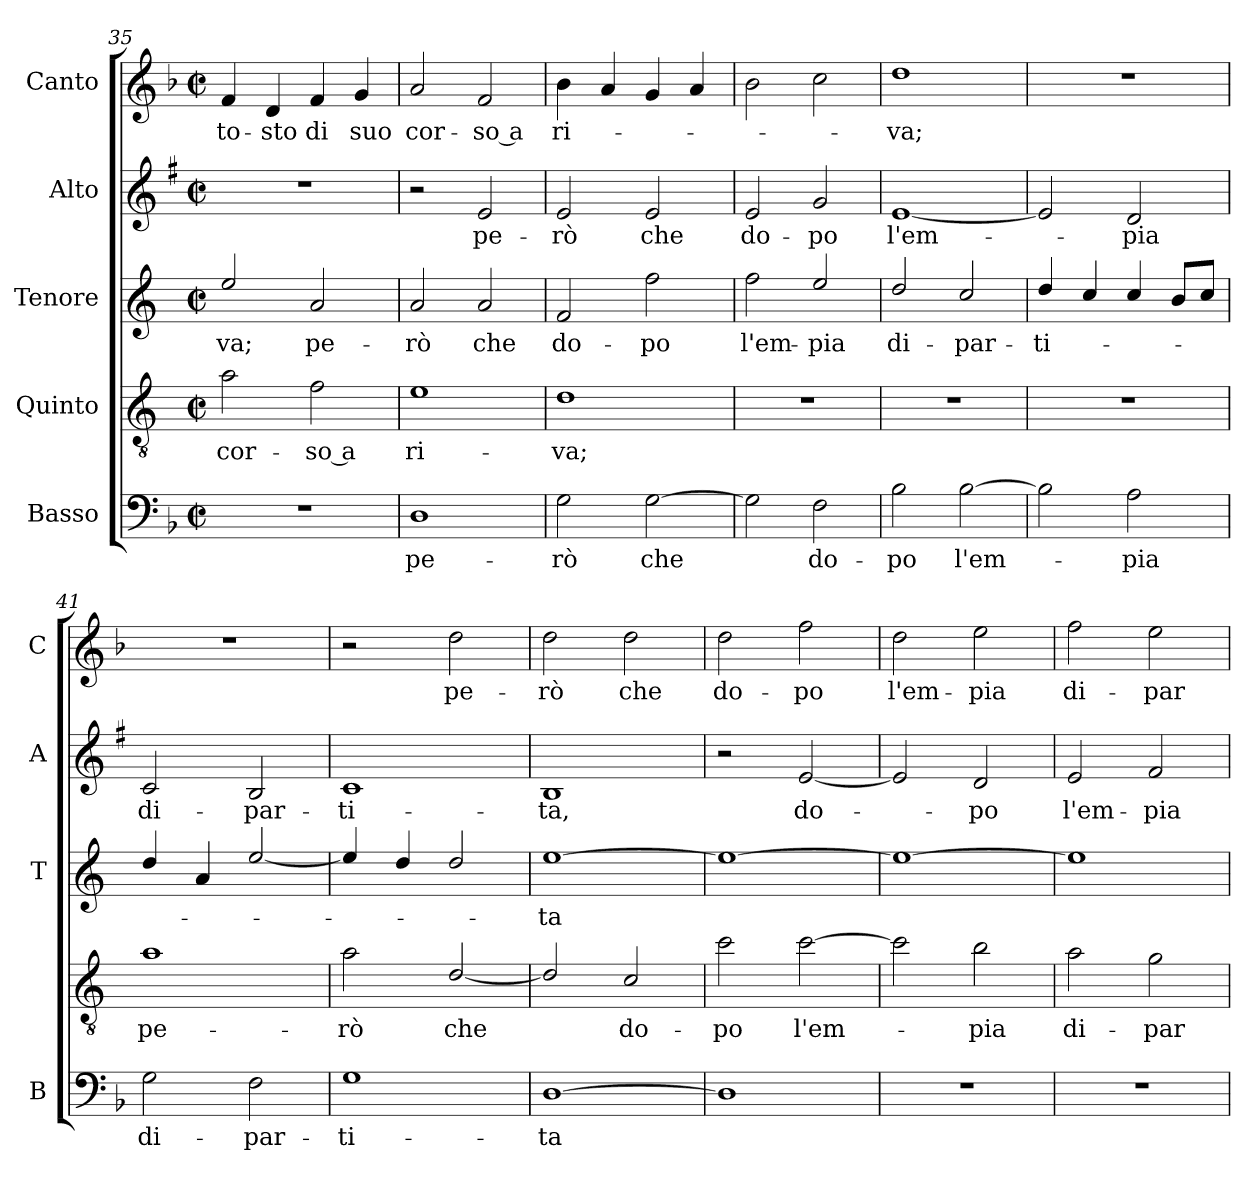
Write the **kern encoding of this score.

**kern	**text	**kern	**text	**kern	**text	**kern	**text	**kern	**text
*part5	*part5	*part4	*part4	*part3	*part3	*part2	*part2	*part1	*part1
*staff5	*staff5	*staff4	*staff4	*staff3	*staff3	*staff2	*staff2	*staff1	*staff1
*I"Basso	*	*I"Quinto	*	*I"Tenore	*	*I"Alto	*	*I"Canto	*
*I'B	*	*	*	*I'T	*	*I'A	*	*I'C	*
*clefF4	*	*clefGv2	*	*clefG2	*	*clefG2	*	*clefG2	*
*	*	*ITrd4c7	*	*ITrd4c7	*	*ITrd1c2	*	*	*
*k[b-]	*	*k[b-]	*	*k[b-]	*	*k[b-]	*	*k[b-]	*
*F:	*	*F:	*	*F:	*	*F:	*	*F:	*
*M2/2	*	*M2/2	*	*M2/2	*	*M2/2	*	*M2/2	*
*met(c|)	*	*met(c|)	*	*met(c|)	*	*met(c|)	*	*met(c|)	*
=35	=35	=35	=35	=35	=35	=35	=35	=35	=35
!	!	!	!LO:LY:b	!	!	!	!	!	!
!	!	!	!	!	!LO:LY:b	!	!	!	!
!	!	!	!	!	!	!	!	!	!LO:LY:b
1r	.	2d\	cor-	2a/	-va;	1r	.	4f/	to-
!	!	!	!	!	!	!	!	!	!LO:LY:b
.	.	.	.	.	.	.	.	4d/	-sto
!	!	!	!LO:LY:b	!	!	!	!	!	!
!	!	!	!	!	!LO:LY:b	!	!	!	!
!	!	!	!	!	!	!	!	!	!LO:LY:b
.	.	2B-\	-so a	2d/	pe-	.	.	4f/	di
!	!	!	!	!	!	!	!	!	!LO:LY:b
.	.	.	.	.	.	.	.	4g/	suo
=36	=36	=36	=36	=36	=36	=36	=36	=36	=36
!	!LO:LY:b	!	!	!	!	!	!	!	!
!	!	!	!LO:LY:b	!	!	!	!	!	!
!	!	!	!	!	!LO:LY:b	!	!	!	!
!	!	!	!	!	!	!	!	!	!LO:LY:b
1D	pe-	1A	ri-	2d/	-rò	2r	.	2a/	cor-
!	!	!	!	!	!LO:LY:b	!	!	!	!
!	!	!	!	!	!	!	!LO:LY:b	!	!
!	!	!	!	!	!	!	!	!	!LO:LY:b
.	.	.	.	2d/	che	2d/	pe-	2f/	-so a
!!LO:PB:g=z
=37	=37	=37	=37	=37	=37	=37	=37	=37	=37
!	!LO:LY:b	!	!	!	!	!	!	!	!
!	!	!	!LO:LY:b	!	!	!	!	!	!
!	!	!	!	!	!LO:LY:b	!	!	!	!
!	!	!	!	!	!	!	!LO:LY:b	!	!
!	!	!	!	!	!	!	!	!	!LO:LY:b
2G\	-rò	1G	-va;	2B-/	do-	2d/	-rò	4b-\	ri-
.	.	.	.	.	.	.	.	4a/	.
!	!LO:LY:b	!	!	!	!	!	!	!	!
!	!	!	!	!	!LO:LY:b	!	!	!	!
!	!	!	!	!	!	!	!LO:LY:b	!	!
[2G\	che	.	.	2b-\	-po	2d/	che	4g/	.
.	.	.	.	.	.	.	.	4a/	.
=38	=38	=38	=38	=38	=38	=38	=38	=38	=38
!	!	!	!	!	!LO:LY:b	!	!	!	!
!	!	!	!	!	!	!	!LO:LY:b	!	!
2G\]	.	1r	.	2b-\	l'em-	2d/	do-	2b-\	.
!	!LO:LY:b	!	!	!	!	!	!	!	!
!	!	!	!	!	!LO:LY:b	!	!	!	!
!	!	!	!	!	!	!	!LO:LY:b	!	!
2F\	do-	.	.	2a/	-pia	2f/	-po	2cc\	.
=39	=39	=39	=39	=39	=39	=39	=39	=39	=39
!	!LO:LY:b	!	!	!	!	!	!	!	!
!	!	!	!	!	!LO:LY:b	!	!	!	!
!	!	!	!	!	!	!	!LO:LY:b	!	!
!	!	!	!	!	!	!	!	!	!LO:LY:b
2B-\	-po	1r	.	2g/	di-	[1d	l'em-	1dd	-va;
!	!LO:LY:b	!	!	!	!	!	!	!	!
!	!	!	!	!	!LO:LY:b	!	!	!	!
[2B-\	l'em-	.	.	2f/	-par-	.	.	.	.
=40	=40	=40	=40	=40	=40	=40	=40	=40	=40
!	!	!	!	!	!LO:LY:b	!	!	!	!
2B-\]	.	1r	.	4g/	-ti-	2d/]	.	1r	.
.	.	.	.	4f/	.	.	.	.	.
!	!LO:LY:b	!	!	!	!	!	!	!	!
!	!	!	!	!	!	!	!LO:LY:b	!	!
2A\	-pia	.	.	4f/	.	2c/	-pia	.	.
.	.	.	.	8e/L	.	.	.	.	.
.	.	.	.	8f/J	.	.	.	.	.
=41	=41	=41	=41	=41	=41	=41	=41	=41	=41
!	!LO:LY:b	!	!	!	!	!	!	!	!
!	!	!	!LO:LY:b	!	!	!	!	!	!
!	!	!	!	!	!	!	!LO:LY:b	!	!
2G\	di-	1d	pe-	4g/	.	2B-/	di-	1r	.
.	.	.	.	4d/	.	.	.	.	.
!	!LO:LY:b	!	!	!	!	!	!	!	!
!	!	!	!	!	!	!	!LO:LY:b	!	!
2F\	-par-	.	.	[2a/	.	2A/	-par-	.	.
=42	=42	=42	=42	=42	=42	=42	=42	=42	=42
!	!LO:LY:b	!	!	!	!	!	!	!	!
!	!	!	!LO:LY:b	!	!	!	!	!	!
!	!	!	!	!	!	!	!LO:LY:b	!	!
1G	-ti-	2d\	-rò	4a/]	.	1B-	-ti-	2r	.
.	.	.	.	4g/	.	.	.	.	.
!	!	!	!LO:LY:b	!	!	!	!	!	!
!	!	!	!	!	!	!	!	!	!LO:LY:b
.	.	[2G/	che	2g/	.	.	.	2dd\	pe-
=43	=43	=43	=43	=43	=43	=43	=43	=43	=43
!	!LO:LY:b	!	!	!	!	!	!	!	!
!	!	!	!	!	!LO:LY:b	!	!	!	!
!	!	!	!	!	!	!	!LO:LY:b	!	!
!	!	!	!	!	!	!	!	!	!LO:LY:b
[1D	-ta	2G/]	.	[1a	-ta	1A	-ta,	2dd\	-rò
!	!	!	!LO:LY:b	!	!	!	!	!	!
!	!	!	!	!	!	!	!	!	!LO:LY:b
.	.	2F/	do-	.	.	.	.	2dd\	che
=44	=44	=44	=44	=44	=44	=44	=44	=44	=44
!	!	!	!LO:LY:b	!	!	!	!	!	!
!	!	!	!	!	!	!	!	!	!LO:LY:b
1D]	.	2f\	-po	1a_	.	2r	.	2dd\	do-
!	!	!	!LO:LY:b	!	!	!	!	!	!
!	!	!	!	!	!	!	!LO:LY:b	!	!
!	!	!	!	!	!	!	!	!	!LO:LY:b
.	.	[2f\	l'em-	.	.	[2d/	do-	2ff\	-po
!!LO:LB:g=z
=45	=45	=45	=45	=45	=45	=45	=45	=45	=45
!	!	!	!	!	!	!	!	!	!LO:LY:b
1r	.	2f\]	.	1a_	.	2d/]	.	2dd\	l'em-
!	!	!	!LO:LY:b	!	!	!	!	!	!
!	!	!	!	!	!	!	!LO:LY:b	!	!
!	!	!	!	!	!	!	!	!	!LO:LY:b
.	.	2e\	-pia	.	.	2c/	-po	2ee\	-pia
=46	=46	=46	=46	=46	=46	=46	=46	=46	=46
!	!	!	!LO:LY:b	!	!	!	!	!	!
!	!	!	!	!	!	!	!LO:LY:b	!	!
!	!	!	!	!	!	!	!	!	!LO:LY:b
1r	.	2d\	di-	1a]	.	2d/	l'em-	2ff\	di-
!	!	!	!LO:LY:b	!	!	!	!	!	!
!	!	!	!	!	!	!	!LO:LY:b	!	!
!	!	!	!	!	!	!	!	!	!LO:LY:b
.	.	2c\	-par-	.	.	2e/	-pia	2ee\	-par-
=	=	=	=	=	=	=	=	=	=
*-	*-	*-	*-	*-	*-	*-	*-	*-	*-
